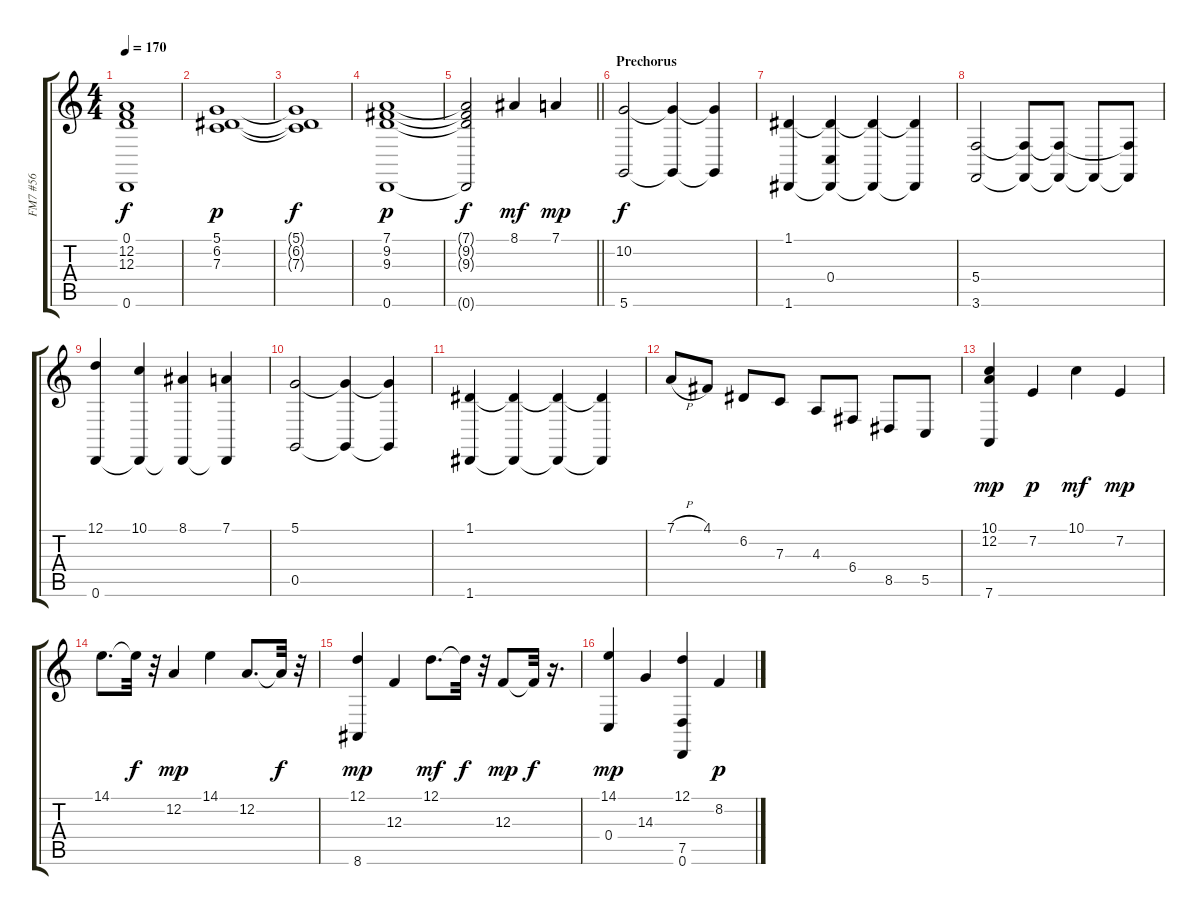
\track ("FM7 #56" "FM7 #56") {instrument stringensemble1}
\staff {score tabs}
\tuning (D4 A3 F3 C3 G2 D2) {hide}
\ts (4 4)
\tempo 170
\clef g2
\ks c
(0.1{t} 12.2{t} 12.3{t} 0.6{t}).1{dy f} |
(5.1 6.2 7.3).1{dy p} |
(5.1{t} 6.2{t} 7.3{t}).1{dy f} |
(7.1 9.2 9.3 0.6).1{dy p} |
\barLineRight lightlight
(7.1{t} 9.2{t} 9.3{t} 0.6{t}).2{dy f} 8.1.4{dy mf} 7.1.4{dy mp} |
\section ("" "Prechorus")
(10.2 5.6).2{dy f} (10.2{t} 5.6{t}).4 (10.2{t} 5.6{t}).4 |
(1.1 1.6).4 (1.1{t} 0.4 1.6{t}).4 (1.1{t} 1.6{t}).4 (1.1{t} 1.6{t}).4 |
(5.4 3.6).2 (5.4{t} 3.6{t}).8 (5.4{t} 3.6{t}).8 3.6{t}.8 (5.4{t} 3.6{t}).8 |
(12.1 0.6).4 (10.1 0.6{t}).4 (8.1 0.6{t}).4 (7.1 0.6{t}).4 |
(5.1 0.5).2 (5.1{t} 0.5{t}).4 (5.1{t} 0.5{t}).4 |
(1.1 1.6).4 (1.1{t} 1.6{t}).4 (1.1{t} 1.6{t}).4 (1.1{t} 1.6{t}).4 |
7.1{h}.8 4.1.8 6.2.8 7.3.8 4.3.8 6.4.8 8.5.8 5.5.8 |
(10.1 12.2 7.6).4{dy mp} 7.2.4{dy p} 10.1.4{dy mf} 7.2.4{dy mp} |
14.1.8{d} 14.1{t}.32{dy f} r.32 12.2.4{dy mp} 14.1.4 12.2.8{d} 12.2{t}.32{dy f} r.32 |
(12.1 8.6).4{dy mp} 12.3.4 12.1.8{d dy mf} 12.1{t}.32{dy f} r.32 12.3.8{dy mp} 12.3{t}.32{dy f} r.16{d} |
(14.1 0.4).4{dy mp} 14.3.4 (12.1 7.5 0.6).4 8.2.4{dy p}
